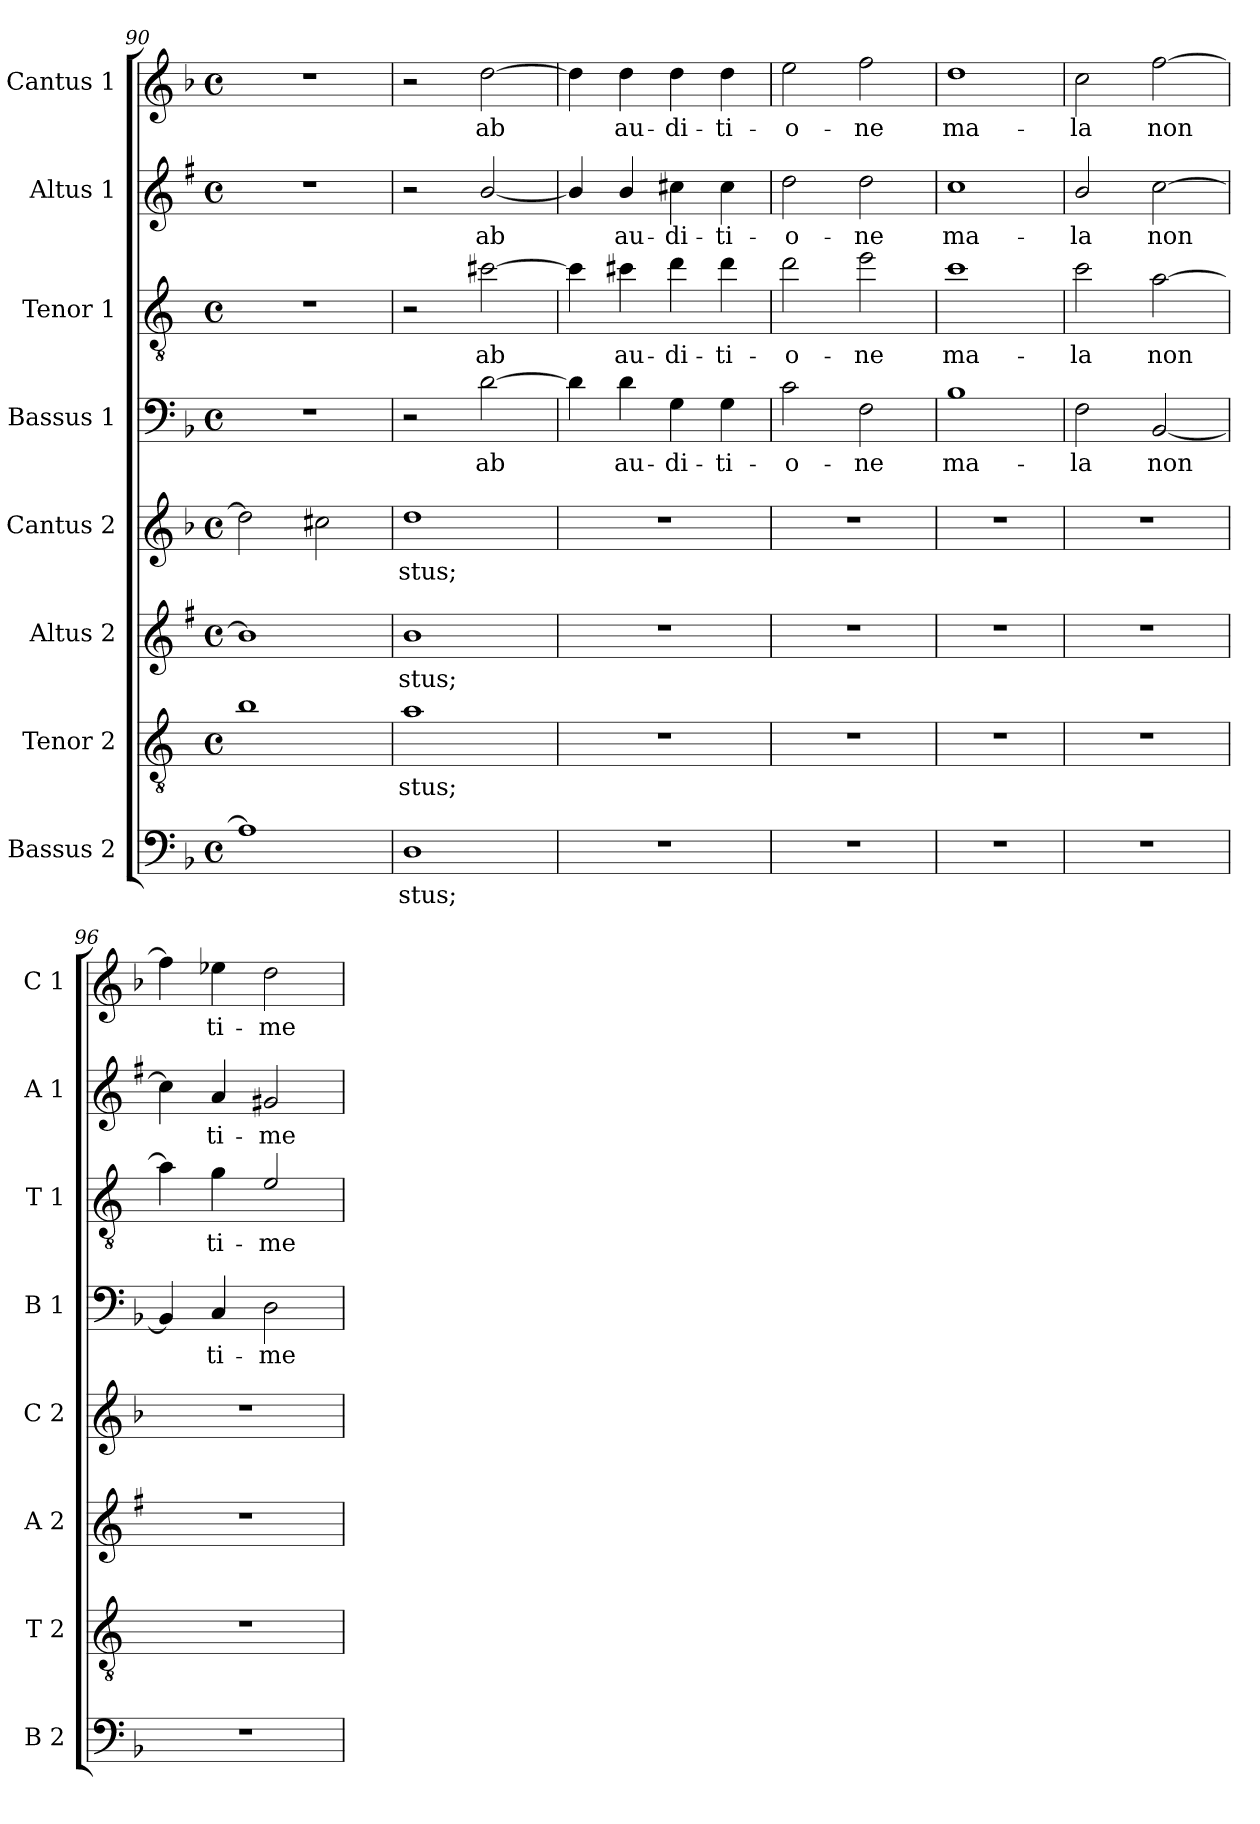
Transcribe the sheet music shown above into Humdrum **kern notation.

**kern	**text	**kern	**text	**kern	**text	**kern	**text	**kern	**text	**kern	**text	**kern	**text	**kern	**text
*part8	*part8	*part7	*part7	*part6	*part6	*part5	*part5	*part4	*part4	*part3	*part3	*part2	*part2	*part1	*part1
*staff8	*staff8	*staff7	*staff7	*staff6	*staff6	*staff5	*staff5	*staff4	*staff4	*staff3	*staff3	*staff2	*staff2	*staff1	*staff1
*I"Bassus 2	*	*I"Tenor 2	*	*I"Altus 2	*	*I"Cantus 2	*	*I"Bassus 1	*	*I"Tenor 1	*	*I"Altus 1	*	*I"Cantus 1	*
*I'B 2	*	*I'T 2	*	*I'A 2	*	*I'C 2	*	*I'B 1	*	*I'T 1	*	*I'A 1	*	*I'C 1	*
!!LO:PB:g=z
*clefF4	*	*clefGv2	*	*clefG2	*	*clefG2	*	*clefF4	*	*clefGv2	*	*clefG2	*	*clefG2	*
*	*	*ITrd4c7	*	*ITrd1c2	*	*	*	*	*	*ITrd4c7	*	*ITrd1c2	*	*	*
*k[b-]	*	*k[b-]	*	*k[b-]	*	*k[b-]	*	*k[b-]	*	*k[b-]	*	*k[b-]	*	*k[b-]	*
*F:	*	*F:	*	*F:	*	*F:	*	*F:	*	*F:	*	*F:	*	*F:	*
*M4/4	*	*M4/4	*	*M4/4	*	*M4/4	*	*M4/4	*	*M4/4	*	*M4/4	*	*M4/4	*
*met(c)	*	*met(c)	*	*met(c)	*	*met(c)	*	*met(c)	*	*met(c)	*	*met(c)	*	*met(c)	*
=90	=90	=90	=90	=90	=90	=90	=90	=90	=90	=90	=90	=90	=90	=90	=90
1A]	.	1e	.	1a]	.	2dd\]	.	1r	.	1r	.	1r	.	1r	.
.	.	.	.	.	.	2cc#X\	.	.	.	.	.	.	.	.	.
=91	=91	=91	=91	=91	=91	=91	=91	=91	=91	=91	=91	=91	=91	=91	=91
!	!LO:LY:b	!	!LO:LY:b	!	!LO:LY:b	!	!LO:LY:b	!	!	!	!	!	!	!	!
1D	-stus;	1d	-stus;	1a	-stus;	1dd	-stus;	2r	.	2r	.	2r	.	2r	.
!	!	!	!	!	!	!	!	!	!LO:LY:b	!	!LO:LY:b	!	!LO:LY:b	!	!LO:LY:b
.	.	.	.	.	.	.	.	[2d\	ab	[2f#X\	ab	[2a/	ab	[2dd\	ab
=92	=92	=92	=92	=92	=92	=92	=92	=92	=92	=92	=92	=92	=92	=92	=92
1r	.	1r	.	1r	.	1r	.	4d\]	.	4f#\]	.	4a/]	.	4dd\]	.
!	!	!	!	!	!	!	!	!	!LO:LY:b	!	!LO:LY:b	!	!LO:LY:b	!	!LO:LY:b
.	.	.	.	.	.	.	.	4d\	au-	4f#X\	au-	4a/	au-	4dd\	au-
!	!	!	!	!	!	!	!	!	!LO:LY:b	!	!LO:LY:b	!	!LO:LY:b	!	!LO:LY:b
.	.	.	.	.	.	.	.	4G\	-di-	4g\	-di-	4bn\	-di-	4dd\	-di-
!	!	!	!	!	!	!	!	!	!LO:LY:b	!	!LO:LY:b	!	!LO:LY:b	!	!LO:LY:b
.	.	.	.	.	.	.	.	4G\	-ti-	4g\	-ti-	4b\	-ti-	4dd\	-ti-
=93	=93	=93	=93	=93	=93	=93	=93	=93	=93	=93	=93	=93	=93	=93	=93
!	!	!	!	!	!	!	!	!	!LO:LY:b	!	!LO:LY:b	!	!LO:LY:b	!	!LO:LY:b
1r	.	1r	.	1r	.	1r	.	2c\	-o-	2g\	-o-	2cc\	-o-	2ee\	-o-
!	!	!	!	!	!	!	!	!	!LO:LY:b	!	!LO:LY:b	!	!LO:LY:b	!	!LO:LY:b
.	.	.	.	.	.	.	.	2F\	-ne	2a\	-ne	2cc\	-ne	2ff\	-ne
=94	=94	=94	=94	=94	=94	=94	=94	=94	=94	=94	=94	=94	=94	=94	=94
!	!	!	!	!	!	!	!	!	!LO:LY:b	!	!LO:LY:b	!	!LO:LY:b	!	!LO:LY:b
1r	.	1r	.	1r	.	1r	.	1B-	ma-	1f	ma-	1b-	ma-	1dd	ma-
=95	=95	=95	=95	=95	=95	=95	=95	=95	=95	=95	=95	=95	=95	=95	=95
!	!	!	!	!	!	!	!	!	!LO:LY:b	!	!LO:LY:b	!	!LO:LY:b	!	!LO:LY:b
1r	.	1r	.	1r	.	1r	.	2F\	-la	2f\	-la	2a/	-la	2cc\	-la
!	!	!	!	!	!	!	!	!	!LO:LY:b	!	!LO:LY:b	!	!LO:LY:b	!	!LO:LY:b
.	.	.	.	.	.	.	.	[2BB-/	non	[2d\	non	[2b-\	non	[2ff\	non
=96	=96	=96	=96	=96	=96	=96	=96	=96	=96	=96	=96	=96	=96	=96	=96
1r	.	1r	.	1r	.	1r	.	4BB-/]	.	4d\]	.	4b-\]	.	4ff\]	.
!	!	!	!	!	!	!	!	!	!LO:LY:b	!	!LO:LY:b	!	!LO:LY:b	!	!LO:LY:b
.	.	.	.	.	.	.	.	4C/	ti-	4c\	ti-	4g/	ti-	4ee-X\	ti-
!	!	!	!	!	!	!	!	!	!LO:LY:b	!	!LO:LY:b	!	!LO:LY:b	!	!LO:LY:b
.	.	.	.	.	.	.	.	2D\	-me-	2A/	-me-	2f#X/	-me-	2dd\	-me-
=	=	=	=	=	=	=	=	=	=	=	=	=	=	=	=
*-	*-	*-	*-	*-	*-	*-	*-	*-	*-	*-	*-	*-	*-	*-	*-
